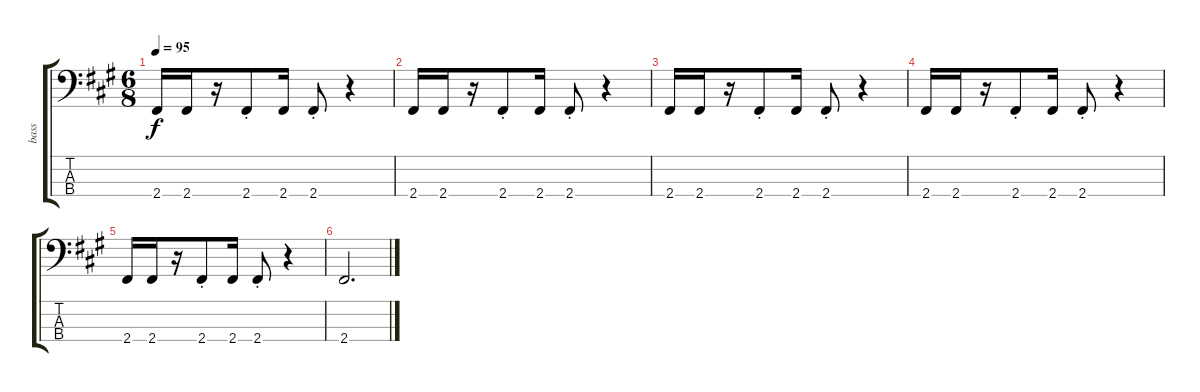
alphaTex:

\track ("bass" "bass") {instrument electricbassfinger}
\staff {score tabs}
\tuning (G2 D2 A1 E1) {hide}
\ts (6 8)
\tempo 95
\clef f4
\ks a
2.4.16{dy f} 2.4.16 r.16 2.4{st}.8 2.4.16 2.4{st}.8 r.4 |
2.4.16 2.4.16 r.16 2.4{st}.8 2.4.16 2.4{st}.8 r.4 |
2.4.16 2.4.16 r.16 2.4{st}.8 2.4.16 2.4{st}.8 r.4 |
2.4.16 2.4.16 r.16 2.4{st}.8 2.4.16 2.4{st}.8 r.4 |
2.4.16 2.4.16 r.16 2.4{st}.8 2.4.16 2.4{st}.8 r.4 |
2.4.2{d}
